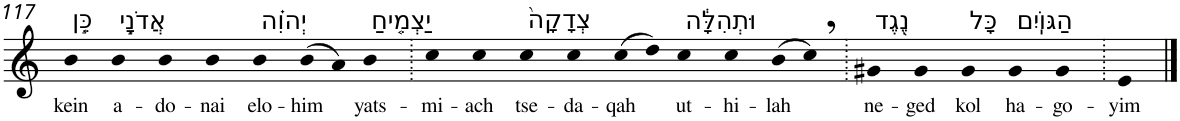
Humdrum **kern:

**kern	**text
*part1	*part1
*staff1	*staff1
*I"Piano	*
*I'Pno	*
!!LO:PB:g=z
*clefG2	*
*k[]	*
=117	=117
!LO:TX:a:t=כֵּ֣ן	!
!	!LO:LY:b
4b	kein
!LO:TX:a:t=אֲדֹנָ֣י	!
!	!LO:LY:b
4b	a-
!	!LO:LY:b
4b	-do-
!	!LO:LY:b
4b	-nai
!LO:TX:a:t=יְהוִ֗ה	!
!	!LO:LY:b
4b	elo-
!	!LO:LY:b
(8b	-him
8a)	.
!LO:TX:a:t=יַצְמִ֤יחַ	!
!	!LO:LY:b
4b	yats-
=118.	=118.
!	!LO:LY:b
4cc	-mi-
!	!LO:LY:b
4cc	-ach
!LO:TX:a:t=צְדָקָה֙	!
!	!LO:LY:b
4cc	tse-
!	!LO:LY:b
4cc	-da-
!	!LO:LY:b
(8cc	-qah
8dd)	.
!LO:TX:a:t=וּתְהִלָּ֔ה	!
!	!LO:LY:b
4cc	ut-
!	!LO:LY:b
4cc	-hi-
!	!LO:LY:b
(8b	-lah
8cc,)	.
=119.	=119.
!LO:TX:a:t=נֶ֖גֶד	!
!	!LO:LY:b
4g#X	ne-
!	!LO:LY:b
4g#	-ged
!LO:TX:a:t=כָּל	!
!	!LO:LY:b
4g#	kol
!LO:TX:a:t=הַגּוֹיִֽם	!
!	!LO:LY:b
4g#	ha-
!	!LO:LY:b
4g#	-go-
=120.	=120.
!	!LO:LY:b
4e	-yim
==	==
*-	*-
